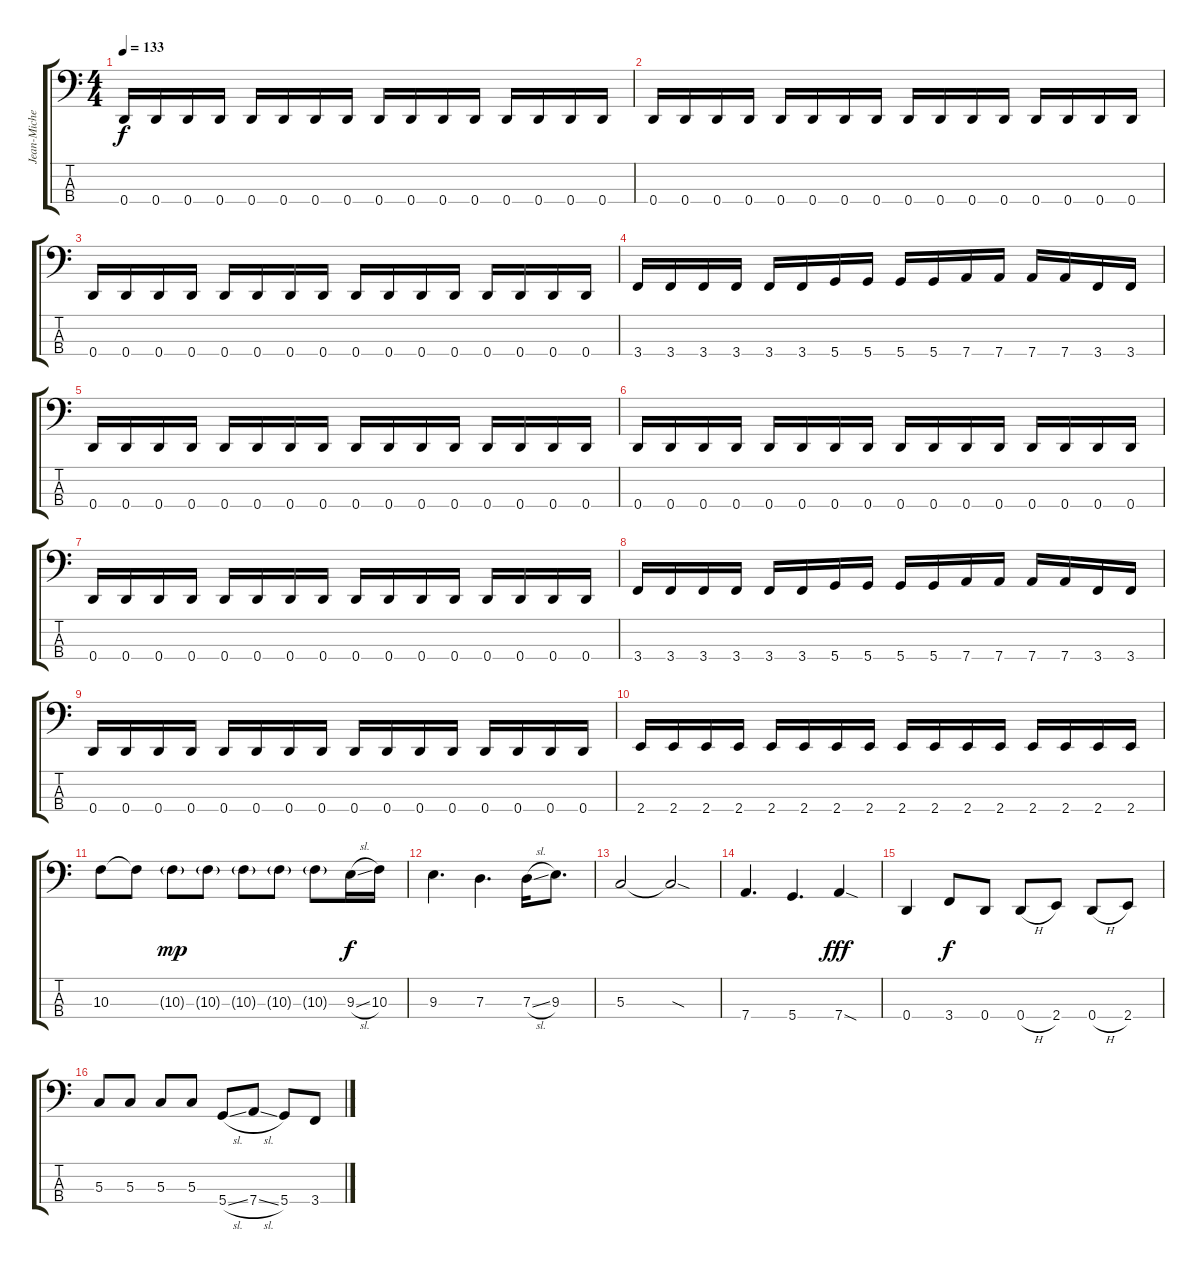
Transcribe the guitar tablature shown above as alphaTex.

\track ("Jean-Michel" "Jean-Miche") {instrument electricbasspick}
\staff {score tabs}
\tuning (F2 C2 G1 D1) {hide}
\ts (4 4)
\tempo 133
\clef f4
\ks c
0.4.16{dy f} 0.4.16 0.4.16 0.4.16 0.4.16 0.4.16 0.4.16 0.4.16 0.4.16 0.4.16 0.4.16 0.4.16 0.4.16 0.4.16 0.4.16 0.4.16 |
0.4.16 0.4.16 0.4.16 0.4.16 0.4.16 0.4.16 0.4.16 0.4.16 0.4.16 0.4.16 0.4.16 0.4.16 0.4.16 0.4.16 0.4.16 0.4.16 |
0.4.16 0.4.16 0.4.16 0.4.16 0.4.16 0.4.16 0.4.16 0.4.16 0.4.16 0.4.16 0.4.16 0.4.16 0.4.16 0.4.16 0.4.16 0.4.16 |
3.4.16 3.4.16 3.4.16 3.4.16 3.4.16 3.4.16 5.4.16 5.4.16 5.4.16 5.4.16 7.4.16 7.4.16 7.4.16 7.4.16 3.4.16 3.4.16 |
0.4.16 0.4.16 0.4.16 0.4.16 0.4.16 0.4.16 0.4.16 0.4.16 0.4.16 0.4.16 0.4.16 0.4.16 0.4.16 0.4.16 0.4.16 0.4.16 |
0.4.16 0.4.16 0.4.16 0.4.16 0.4.16 0.4.16 0.4.16 0.4.16 0.4.16 0.4.16 0.4.16 0.4.16 0.4.16 0.4.16 0.4.16 0.4.16 |
0.4.16 0.4.16 0.4.16 0.4.16 0.4.16 0.4.16 0.4.16 0.4.16 0.4.16 0.4.16 0.4.16 0.4.16 0.4.16 0.4.16 0.4.16 0.4.16 |
3.4.16 3.4.16 3.4.16 3.4.16 3.4.16 3.4.16 5.4.16 5.4.16 5.4.16 5.4.16 7.4.16 7.4.16 7.4.16 7.4.16 3.4.16 3.4.16 |
0.4.16 0.4.16 0.4.16 0.4.16 0.4.16 0.4.16 0.4.16 0.4.16 0.4.16 0.4.16 0.4.16 0.4.16 0.4.16 0.4.16 0.4.16 0.4.16 |
2.4.16 2.4.16 2.4.16 2.4.16 2.4.16 2.4.16 2.4.16 2.4.16 2.4.16 2.4.16 2.4.16 2.4.16 2.4.16 2.4.16 2.4.16 2.4.16 |
10.3.8{instrument electricbassfinger} 10.3{t}.8 10.3{g}.8{dy mp} 10.3{g}.8 10.3{g}.8 10.3{g}.8 10.3{g}.8 9.3{sl}.16{dy f} 10.3.16 |
9.3.4{d} 7.3.4{d} 7.3{sl}.16 9.3.8{d} |
5.3.2 5.3{sod t}.2 |
7.4.4{d} 5.4.4{d} 7.4{sod}.4{dy fff} |
0.4.4{instrument electricbasspick} 3.4.8{dy f} 0.4.8 0.4{h}.8 2.4.8 0.4{h}.8 2.4.8 |
5.3.8 5.3.8 5.3.8 5.3.8 5.4{sl}.8 7.4{sl}.8 5.4.8 3.4.8
